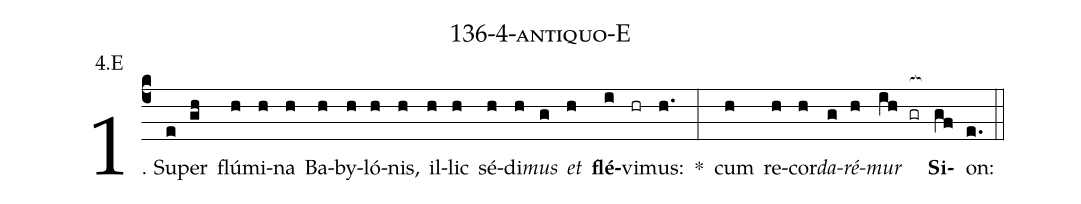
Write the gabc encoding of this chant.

name: 136-4-antiquo-E;
annotation: 4.E;
%%
(c4)1. Su(e)per(gh) flú(h)mi(h)na(h) Ba(h)by(h)ló(h)nis,(h) il(h)lic(h) sé(h)di(h)<i>mus</i>(g) <i>et</i>(h) <b>flé</b>(i)vi(hr)mus:(h.) *(:) cum(h) re(h)cor(h)<i>da</i>(g)<i>ré</i>(h)<i>mur</i>(ih gr[ocb:1{]) <b>Si</b>(gf[ocb:0}])on:(e.) (::)
